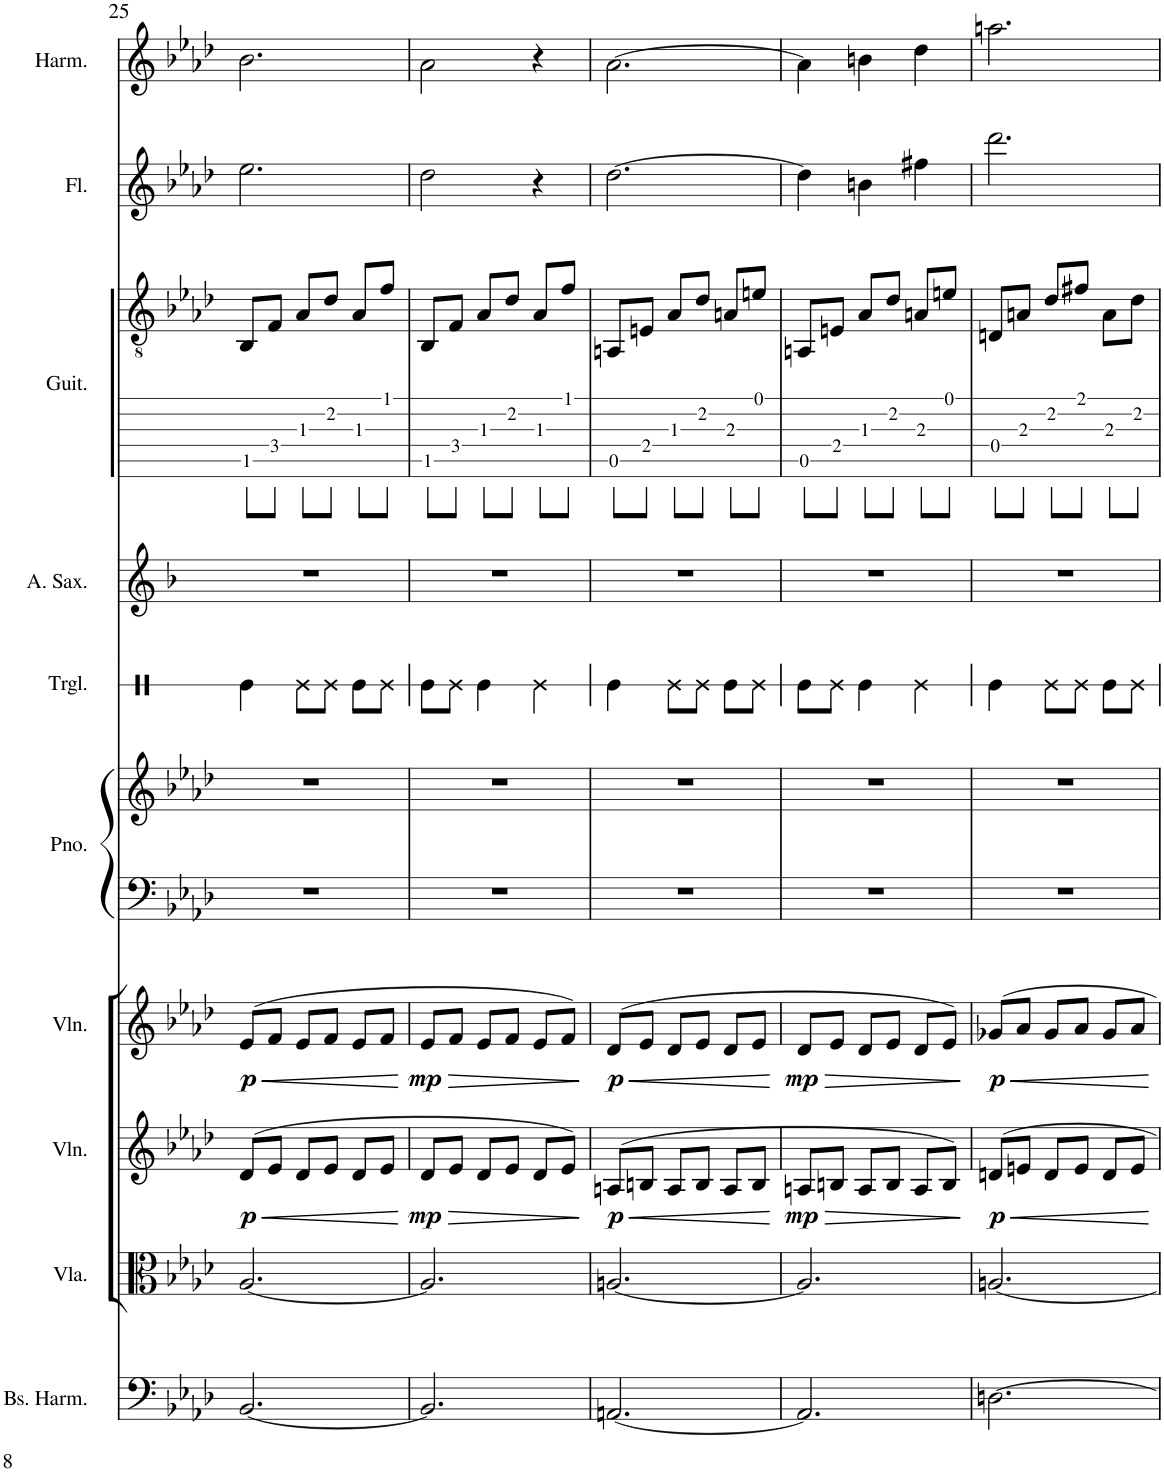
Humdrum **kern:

**kern	**kern	**kern	**dynam	**kern	**dynam	**kern	**kern	**kern	**kern	**kern	**kern	**kern	**kern
*part10	*part9	*part8	*part8	*part7	*part7	*part6	*part6	*part5	*part4	*part3	*part3	*part2	*part1
*staff12	*staff11	*staff10	*staff10	*staff9	*staff9	*staff8	*staff7	*staff6	*staff5	*staff4	*staff3	*staff2	*staff1
*I"Bass Harmonica	*I"Viola	*I"Violin	*	*I"Violin	*	*I"Piano	*	*I"Triangle	*I"Alto Saxophone	*I"Guitar	*	*I"Flute	*I"Harmonica
*I'Bs. Harm.	*I'Vla.	*I'Vln.	*	*I'Vln.	*	*I'Pno.	*	*I'Trgl.	*I'A. Sax.	*I'Guit.	*	*I'Fl.	*I'Harm.
!!LO:PB:g=z
*clefF4	*clefC3	*clefG2	*	*clefG2	*	*clefF4	*clefG2	*clefX	*clefG2	*	*clefGv2	*clefG2	*clefG2
*	*	*	*	*	*	*	*	*	*Trd5c9	*	*	*	*
*k[b-e-a-d-]	*k[b-e-a-d-]	*k[b-e-a-d-]	*	*k[b-e-a-d-]	*	*k[b-e-a-d-]	*k[b-e-a-d-]	*k[b-e-a-d-]	*k[b-]	*k[b-e-a-d-]	*k[b-e-a-d-]	*k[b-e-a-d-]	*k[b-e-a-d-]
*M3/4	*M3/4	*M3/4	*	*M3/4	*	*M3/4	*M3/4	*M3/4	*M3/4	*M3/4	*M3/4	*M3/4	*M3/4
=25	=25	=25	=25	=25	=25	=25	=25	=25	=25	=25	=25	=25	=25
!	!	!	!LO:HP:b	!	!LO:HP:b	!	!	!	!	!	!	!	!
!	!	!	!LO:DY:n=1:b	!	!LO:DY:n=1:b	!	!	!	!	!	!	!	!
[2.BB-/	[2.A-/	(>8d-/L	< p	(>8e-/L	< p	2.r	2.r	4Re\	2.r	8BB-\L	8BB-/L	2.ee-\	2.b-\
.	.	8e-/J	.	8f/J	.	.	.	.	.	8F\J	8F/J	.	.
.	.	8d-/L	.	8e-/L	.	.	.	8Re\L	.	8A-\L	8A-/L	.	.
.	.	8e-/J	.	8f/J	.	.	.	8Re\J	.	8d-\J	8d-/J	.	.
.	.	8d-/L	.	8e-/L	.	.	.	8Re\L	.	8A-\L	8A-/L	.	.
.	.	8e-/J	.	8f/J	.	.	.	8Re\J	.	8f\J	8f/J	.	.
=26	=26	=26	=26	=26	=26	=26	=26	=26	=26	=26	=26	=26	=26
!	!	!	!LO:HP:b	!	!LO:HP:b	!	!	!	!	!	!	!	!
!	!	!	!LO:DY:n=1:b	!	!LO:DY:n=1:b	!	!	!	!	!	!	!	!
2.BB-/]	2.A-/]	8d-/L	> mp	8e-/L	> mp	2.r	2.r	8Re\L	2.r	8BB-\L	8BB-/L	2dd-\	2a-\
.	.	8e-/J	.	8f/J	.	.	.	8Re\J	.	8F\J	8F/J	.	.
.	.	8d-/L	.	8e-/L	.	.	.	4Re\	.	8A-\L	8A-/L	.	.
.	.	8e-/J	.	8f/J	.	.	.	.	.	8d-\J	8d-/J	.	.
.	.	8d-/L	.	8e-/L	.	.	.	4Re\	.	8A-\L	8A-/L	4r	4r
.	.	8e-/J)	.	8f/J)	.	.	.	.	.	8f\J	8f/J	.	.
.	.	.	[	.	[	.	.	.	.	.	.	.	.
=27	=27	=27	=27	=27	=27	=27	=27	=27	=27	=27	=27	=27	=27
!	!	!	!LO:HP:b	!	!LO:HP:b	!	!	!	!	!	!	!	!
!	!	!	!LO:DY:n=1:b	!	!LO:DY:n=1:b	!	!	!	!	!	!	!	!
[2.AAn/	[2.An/	(>8An/L	< p	(>8d-/L	< p	2.r	2.r	4Re\	2.r	8AAn\L	8AAn/L	[2.dd-\	[2.a-\
.	.	8Bn/J	.	8e-/J	.	.	.	.	.	8En\J	8En/J	.	.
.	.	8A/L	.	8d-/L	.	.	.	8Re\L	.	8A-\L	8A-/L	.	.
.	.	8B/J	.	8e-/J	.	.	.	8Re\J	.	8d-\J	8d-/J	.	.
.	.	8A/L	.	8d-/L	.	.	.	8Re\L	.	8An\L	8An/L	.	.
.	.	8B/J	.	8e-/J	.	.	.	8Re\J	.	8en\J	8en/J	.	.
.	.	.	]	.	]	.	.	.	.	.	.	.	.
=28	=28	=28	=28	=28	=28	=28	=28	=28	=28	=28	=28	=28	=28
!	!	!	!LO:HP:b	!	!LO:HP:b	!	!	!	!	!	!	!	!
!	!	!	!LO:DY:n=1:b	!	!LO:DY:n=1:b	!	!	!	!	!	!	!	!
2.AA/]	2.A/]	8An/L	> mp	8d-/L	> mp	2.r	2.r	8Re\L	2.r	8AAn\L	8AAn/L	4dd-\]	4a-\]
.	.	8Bn/J	.	8e-/J	.	.	.	8Re\J	.	8En\J	8En/J	.	.
.	.	8A/L	.	8d-/L	.	.	.	4Re\	.	8A-\L	8A-/L	4bn\	4bn\
.	.	8B/J	.	8e-/J	.	.	.	.	.	8d-\J	8d-/J	.	.
.	.	8A/L	.	8d-/L	.	.	.	4Re\	.	8An\L	8An/L	4ff#X\	4dd-\
.	.	8B/J)	.	8e-/J)	.	.	.	.	.	8en\J	8en/J	.	.
.	.	.	[	.	[	.	.	.	.	.	.	.	.
=29	=29	=29	=29	=29	=29	=29	=29	=29	=29	=29	=29	=29	=29
!	!	!	!LO:DY:b	!	!LO:DY:b	!	!	!	!	!	!	!	!
[2.Dn\	[2.An/	8dn/L	p	8g-X/L	p	2.r	2.r	4Re\	2.r	8Dn\L	8Dn/L	2.ddd-\	2.aan\
.	.	8en/J	.	8a-/J	.	.	.	.	.	8An\J	8An/J	.	.
.	.	8d/L	.	8g-/L	.	.	.	8Re\L	.	8d-\L	8d-/L	.	.
.	.	8e/J	.	8a-/J	.	.	.	8Re\J	.	8f#X\J	8f#X/J	.	.
.	.	8d/L	.	8g-/L	.	.	.	8Re\L	.	8A\L	8A\L	.	.
.	.	8e/J	.	8a-/J	.	.	.	8Re\J	.	8d-\J	8d-\J	.	.
.	.	.	]	.	]	.	.	.	.	.	.	.	.
=	=	=	=	=	=	=	=	=	=	=	=	=	=
*-	*-	*-	*-	*-	*-	*-	*-	*-	*-	*-	*-	*-	*-
